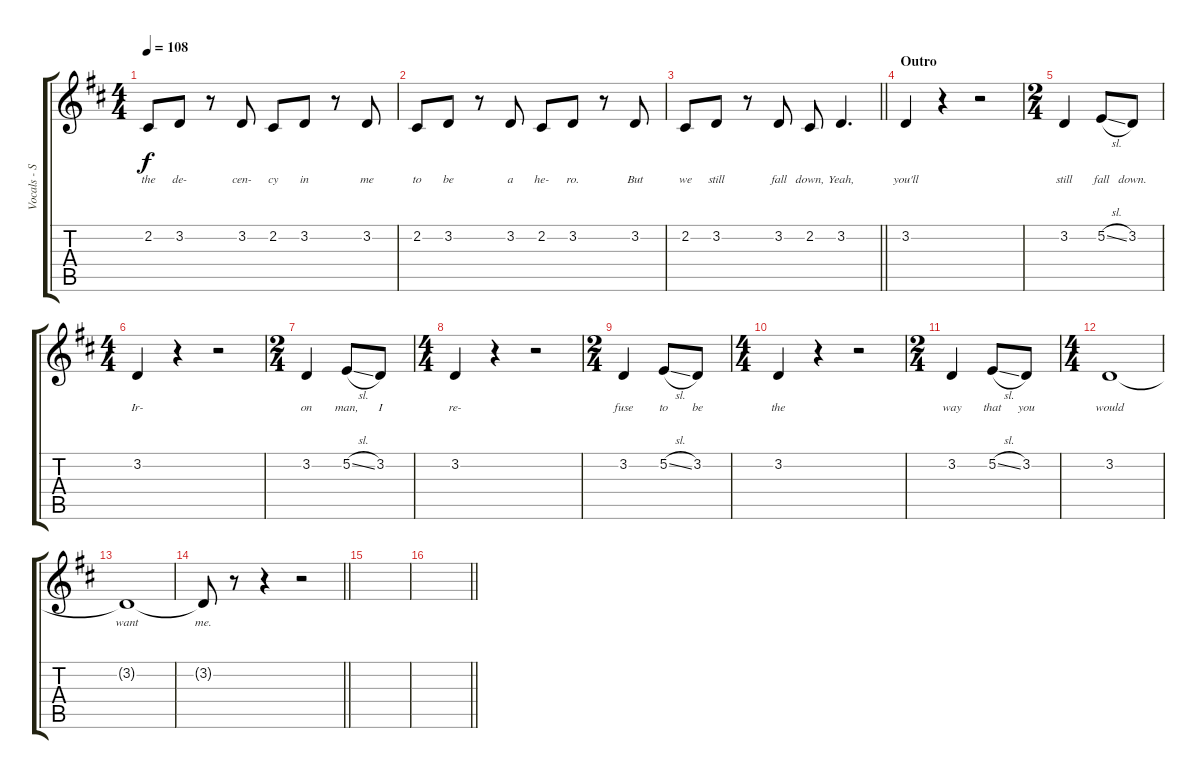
\track ("Vocals - Simon Neil" "Vocals - S") {instrument altosax}
\staff {score tabs}
\tuning (E4 B3 G3 D3 A2 E2) {hide}
\ts (4 4)
\tempo 108
\clef g2
\ks d
2.2.8{lyrics (0 "the") lyrics (1 "") lyrics (2 "") lyrics (3 "") lyrics (4 "") dy f} 3.2.8{lyrics (0 "de-") lyrics (1 "") lyrics (2 "") lyrics (3 "") lyrics (4 "")} r.8 3.2.8{lyrics (0 "cen-") lyrics (1 "") lyrics (2 "") lyrics (3 "") lyrics (4 "")} 2.2.8{lyrics (0 "cy") lyrics (1 "") lyrics (2 "") lyrics (3 "") lyrics (4 "")} 3.2.8{lyrics (0 "in") lyrics (1 "") lyrics (2 "") lyrics (3 "") lyrics (4 "")} r.8 3.2.8{lyrics (0 "me") lyrics (1 "") lyrics (2 "") lyrics (3 "") lyrics (4 "")} |
2.2.8{lyrics (0 "to") lyrics (1 "") lyrics (2 "") lyrics (3 "") lyrics (4 "")} 3.2.8{lyrics (0 "be") lyrics (1 "") lyrics (2 "") lyrics (3 "") lyrics (4 "")} r.8 3.2.8{lyrics (0 "a") lyrics (1 "") lyrics (2 "") lyrics (3 "") lyrics (4 "")} 2.2.8{lyrics (0 "he-") lyrics (1 "") lyrics (2 "") lyrics (3 "") lyrics (4 "")} 3.2.8{lyrics (0 "ro.") lyrics (1 "") lyrics (2 "") lyrics (3 "") lyrics (4 "")} r.8 3.2.8{lyrics (0 "But") lyrics (1 "") lyrics (2 "") lyrics (3 "") lyrics (4 "")} |
\barLineRight lightlight
2.2.8{lyrics (0 "we") lyrics (1 "") lyrics (2 "") lyrics (3 "") lyrics (4 "")} 3.2.8{lyrics (0 "still") lyrics (1 "") lyrics (2 "") lyrics (3 "") lyrics (4 "")} r.8 3.2.8{lyrics (0 "fall") lyrics (1 "") lyrics (2 "") lyrics (3 "") lyrics (4 "")} 2.2.8{lyrics (0 "down,") lyrics (1 "") lyrics (2 "") lyrics (3 "") lyrics (4 "")} 3.2.4{d lyrics (0 "Yeah,") lyrics (1 "") lyrics (2 "") lyrics (3 "") lyrics (4 "")} |
\section ("" "Outro")
3.2.4{lyrics (0 "you'll") lyrics (1 "") lyrics (2 "") lyrics (3 "") lyrics (4 "")} r.4 r.2 |
\ts (2 4)
3.2.4{lyrics (0 "still") lyrics (1 "") lyrics (2 "") lyrics (3 "") lyrics (4 "")} 5.2{sl}.8{lyrics (0 "fall") lyrics (1 "") lyrics (2 "") lyrics (3 "") lyrics (4 "")} 3.2.8{lyrics (0 "down.") lyrics (1 "") lyrics (2 "") lyrics (3 "") lyrics (4 "")} |
\ts (4 4)
3.2.4{lyrics (0 "Ir-") lyrics (1 "") lyrics (2 "") lyrics (3 "") lyrics (4 "")} r.4 r.2 |
\ts (2 4)
3.2.4{lyrics (0 "on") lyrics (1 "") lyrics (2 "") lyrics (3 "") lyrics (4 "")} 5.2{sl}.8{lyrics (0 "man,") lyrics (1 "") lyrics (2 "") lyrics (3 "") lyrics (4 "")} 3.2.8{lyrics (0 "I") lyrics (1 "") lyrics (2 "") lyrics (3 "") lyrics (4 "")} |
\ts (4 4)
3.2.4{lyrics (0 "re-") lyrics (1 "") lyrics (2 "") lyrics (3 "") lyrics (4 "")} r.4 r.2 |
\ts (2 4)
3.2.4{lyrics (0 "fuse") lyrics (1 "") lyrics (2 "") lyrics (3 "") lyrics (4 "")} 5.2{sl}.8{lyrics (0 "to") lyrics (1 "") lyrics (2 "") lyrics (3 "") lyrics (4 "")} 3.2.8{lyrics (0 "be") lyrics (1 "") lyrics (2 "") lyrics (3 "") lyrics (4 "")} |
\ts (4 4)
3.2.4{lyrics (0 "the") lyrics (1 "") lyrics (2 "") lyrics (3 "") lyrics (4 "")} r.4 r.2 |
\ts (2 4)
3.2.4{lyrics (0 "way") lyrics (1 "") lyrics (2 "") lyrics (3 "") lyrics (4 "")} 5.2{sl}.8{lyrics (0 "that") lyrics (1 "") lyrics (2 "") lyrics (3 "") lyrics (4 "")} 3.2.8{lyrics (0 "you") lyrics (1 "") lyrics (2 "") lyrics (3 "") lyrics (4 "")} |
\ts (4 4)
3.2.1{lyrics (0 "would") lyrics (1 "") lyrics (2 "") lyrics (3 "") lyrics (4 "")} |
3.2{t}.1{lyrics (0 "want") lyrics (1 "") lyrics (2 "") lyrics (3 "") lyrics (4 "")} |
\barLineRight lightlight
3.2{t}.8{lyrics (0 "me.") lyrics (1 "") lyrics (2 "") lyrics (3 "") lyrics (4 "")} r.8 r.4 r.2 |
|
\barLineRight lightlight
